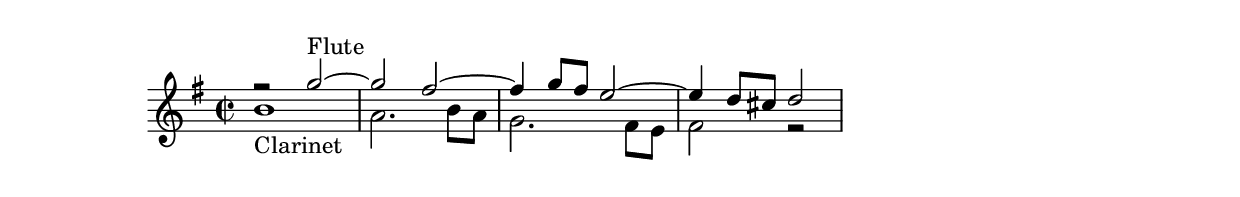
\score {
  \new Staff <<

    \new Voice \relative c''' {
      \set midiInstrument = #"flute"
      \voiceOne
      \key g \major
      \time 2/2
      r2 g-"Flute" ~
      g fis ~
      fis4 g8 fis e2 ~
      e4 d8 cis d2
    }

    \new Voice \relative c'' {
      \set midiInstrument = #"clarinet"
      \voiceTwo
      b1-"Clarinet"
      a2. b8 a
      g2. fis8 e
      fis2 r
    }
  >>
  
  \layout { }
  \midi {
    \context {
      \Staff
      \remove "Staff_performer"
    }
    \context {
      \Voice
      \consists "Staff_performer"
    }
    \tempo 2 = 72
  }
}